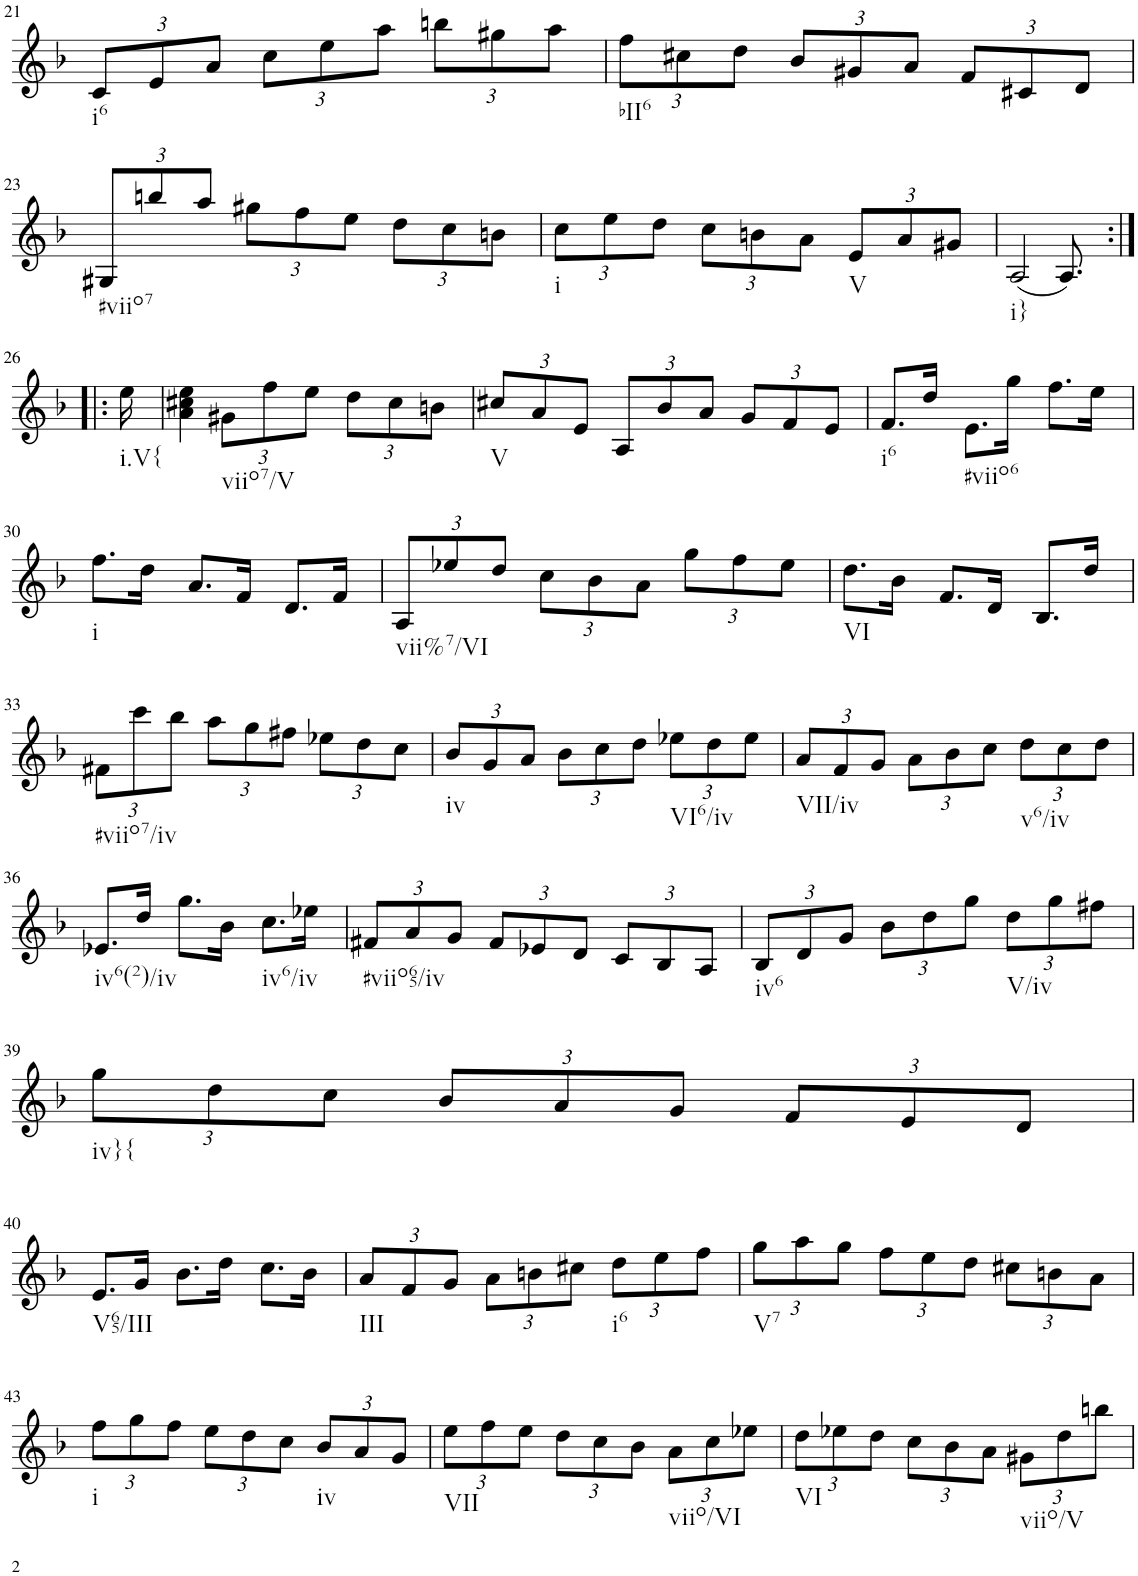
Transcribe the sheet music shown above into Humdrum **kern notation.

**kern
*part1
*staff1
*I"Violin
*I'Vln.
!!LO:PB:g=z
*clefG2
*k[b-]
*M3/4
*Xbrackettup
=21
!LO:TX:b:t=i6
12c/L
12e/
12a/J
12cc\L
12ee\
12aa\J
12bbn\L
12gg#X\
12aa\J
=22
!LO:TX:b:t=bII6
12ff\L
12cc#X\
12dd\J
12b-/L
12g#X/
12a/J
12f/L
12c#X/
12d/J
!!LO:LB:g=z
=23
!LO:TX:b:t=#viio7
12G#X/L
12bbn/
12aa/J
12gg#X\L
12ff\
12ee\J
12dd\L
12cc\
12bn\J
=24
!LO:TX:b:t=i
12cc\L
12ee\
12dd\J
12cc\L
12bn\
12a\J
!LO:TX:b:t=V
12e/L
12a/
12g#X/J
=25
!LO:TX:b:t=i}
(2A/
8.A/)
!!LO:LB:g=z
=26:|!|:
!LO:TX:b:t=i.V{
16ee\
=27
4a\ 4cc#X\ 4ee\
!LO:TX:b:t=viio7/V
12g#X\L
12ff\
12ee\J
12dd\L
12cc#\
12bn\J
=28
!LO:TX:b:t=V
12cc#X/L
12a/
12e/J
12A/L
12b-/
12a/J
12g/L
12f/
12e/J
=29
!LO:TX:b:t=i6
8.f/L
16dd/Jk
!LO:TX:b:t=#viio6
8.e\L
16gg\Jk
8.ff\L
16ee\Jk
!!LO:LB:g=z
=30
!LO:TX:b:t=i
8.ff\L
16dd\Jk
8.a/L
16f/Jk
8.d/L
16f/Jk
=31
!LO:TX:b:t=vii%7/VI
12A/L
12ee-X/
12dd/J
12cc\L
12b-\
12a\J
12gg\L
12ff\
12ee-\J
=32
!LO:TX:b:t=VI
8.dd\L
16b-\Jk
8.f/L
16d/Jk
8.B-/L
16dd/Jk
!!LO:LB:g=z
=33
!LO:TX:b:t=#viio7/iv
12f#X\L
12ccc\
12bb-\J
12aa\L
12gg\
12ff#X\J
12ee-X\L
12dd\
12cc\J
=34
!LO:TX:b:t=iv
12b-/L
12g/
12a/J
12b-\L
12cc\
12dd\J
!LO:TX:b:t=VI6/iv
12ee-X\L
12dd\
12ee-\J
=35
!LO:TX:b:t=VII/iv
12a/L
12f/
12g/J
12a\L
12b-\
12cc\J
!LO:TX:b:t=v6/iv
12dd\L
12cc\
12dd\J
!!LO:LB:g=z
=36
!LO:TX:b:t=iv6(2)/iv
8.e-X/L
16dd/Jk
8.gg\L
16b-\Jk
!LO:TX:b:t=iv6/iv
8.cc\L
16ee-X\Jk
=37
!LO:TX:b:t=#viio65/iv
12f#X/L
12a/
12g/J
12f#/L
12e-X/
12d/J
12c/L
12B-/
12A/J
=38
!LO:TX:b:t=iv6
12B-/L
12d/
12g/J
12b-\L
12dd\
12gg\J
!LO:TX:b:t=V/iv
12dd\L
12gg\
12ff#X\J
!!LO:LB:g=z
=39
!LO:TX:b:t=iv}{
12gg\L
12dd\
12cc\J
12b-/L
12a/
12g/J
12f/L
12e/
12d/J
!!LO:LB:g=z
=40
!LO:TX:b:t=V65/III
8.e/L
16g/Jk
8.b-\L
16dd\Jk
8.cc\L
16b-\Jk
=41
!LO:TX:b:t=III
12a/L
12f/
12g/J
12a\L
12bn\
12cc#X\J
!LO:TX:b:t=i6
12dd\L
12ee\
12ff\J
=42
!LO:TX:b:t=V7
12gg\L
12aa\
12gg\J
12ff\L
12ee\
12dd\J
12cc#X\L
12bn\
12a\J
!!LO:LB:g=z
=43
!LO:TX:b:t=i
12ff\L
12gg\
12ff\J
12ee\L
12dd\
12cc\J
!LO:TX:b:t=iv
12b-/L
12a/
12g/J
=44
!LO:TX:b:t=VII
12ee\L
12ff\
12ee\J
12dd\L
12cc\
12b-\J
!LO:TX:b:t=viio/VI
12a\L
12cc\
12ee-X\J
=45
!LO:TX:b:t=VI
12dd\L
12ee-X\
12dd\J
12cc\L
12b-\
12a\J
!LO:TX:b:t=viio/V
12g#X\L
12dd\
12bbn\J
=
*-
